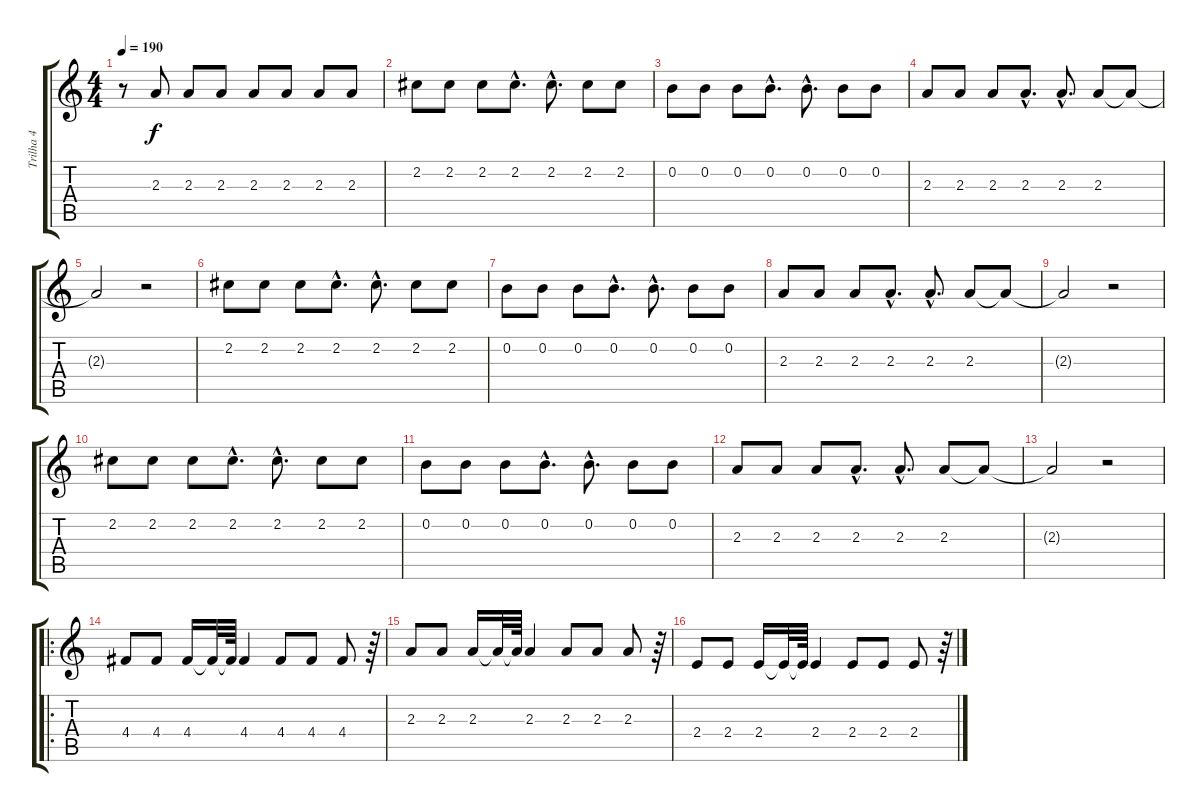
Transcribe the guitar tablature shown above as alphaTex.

\track ("Trilha 4" "Trilha 4") {instrument distortionguitar}
\staff {score tabs}
\tuning (E4 B3 G3 D3 A2 E2) {hide}
\ts (4 4)
\tempo 190
\clef g2
\ks c
r.8{dy f} 2.3.8 2.3.8 2.3.8 2.3.8 2.3.8 2.3.8 2.3.8 |
2.2.8 2.2.8 2.2.8 2.2{hac}.8{d} 2.2{hac}.8{d} 2.2.8 2.2.8 |
0.2.8 0.2.8 0.2.8 0.2{hac}.8{d} 0.2{hac}.8{d} 0.2.8 0.2.8 |
2.3.8 2.3.8 2.3.8 2.3{hac}.8{d} 2.3{hac}.8{d} 2.3.8 2.3{t}.8 |
2.3{t}.2 r.2 |
2.2.8 2.2.8 2.2.8 2.2{hac}.8{d} 2.2{hac}.8{d} 2.2.8 2.2.8 |
0.2.8 0.2.8 0.2.8 0.2{hac}.8{d} 0.2{hac}.8{d} 0.2.8 0.2.8 |
2.3.8 2.3.8 2.3.8 2.3{hac}.8{d} 2.3{hac}.8{d} 2.3.8 2.3{t}.8 |
2.3{t}.2 r.2 |
2.2.8 2.2.8 2.2.8 2.2{hac}.8{d} 2.2{hac}.8{d} 2.2.8 2.2.8 |
0.2.8 0.2.8 0.2.8 0.2{hac}.8{d} 0.2{hac}.8{d} 0.2.8 0.2.8 |
2.3.8 2.3.8 2.3.8 2.3{hac}.8{d} 2.3{hac}.8{d} 2.3.8 2.3{t}.8 |
2.3{t}.2 r.2 |
\ro
4.4.8 4.4.8 4.4.16 4.4{t}.32 4.4{t}.64 4.4.4 4.4.8 4.4.8 4.4.8 r.64 |
2.3.8 2.3.8 2.3.16 2.3{t}.32 2.3{t}.64 2.3.4 2.3.8 2.3.8 2.3.8 r.64 |
2.4.8 2.4.8 2.4.16 2.4{t}.32 2.4{t}.64 2.4.4 2.4.8 2.4.8 2.4.8 r.64
